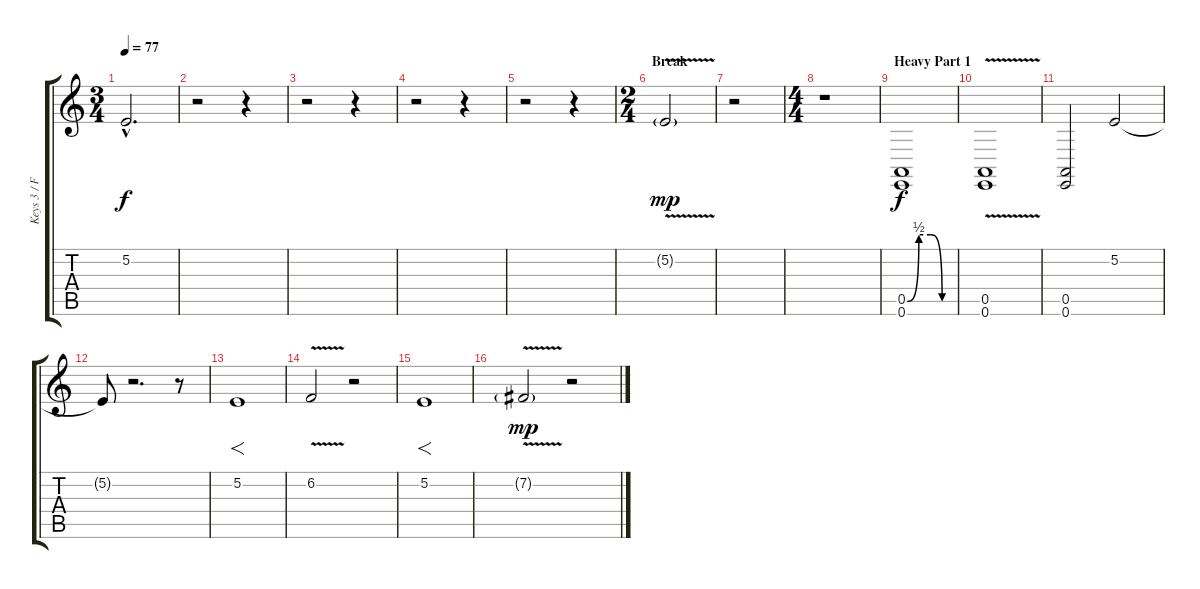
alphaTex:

\track ("Keys 3 / FX left" "Keys 3 / F") {instrument stringensemble1}
\staff {score tabs}
\tuning (E4 B3 G3 D3 A2 E2) {hide}
\ts (3 4)
\tempo 77
\clef g2
\ks c
5.2{hac t}.2{d dy f} |
r.2 r.4 |
r.2 r.4 |
r.2 r.4 |
r.2 r.4 |
\ts (2 4)
\section ("" "Break")
5.2{v g}.2{dy mp} |
r.2 |
\ts (4 4)
r.1 |
\section ("" "Heavy Part 1")
(0.5{be (custom 0 0 15 2 30 2 45 0 60 0)} 0.6).1{dy f volume 10} |
(0.5{v} 0.6).1 |
(0.5 0.6).2 5.2.2 |
5.2{t}.8 r.2{d} r.8 |
5.2.1{f} |
6.2{v}.2 r.2 |
5.2.1{f} |
7.2{v g}.2{dy mp} r.2
